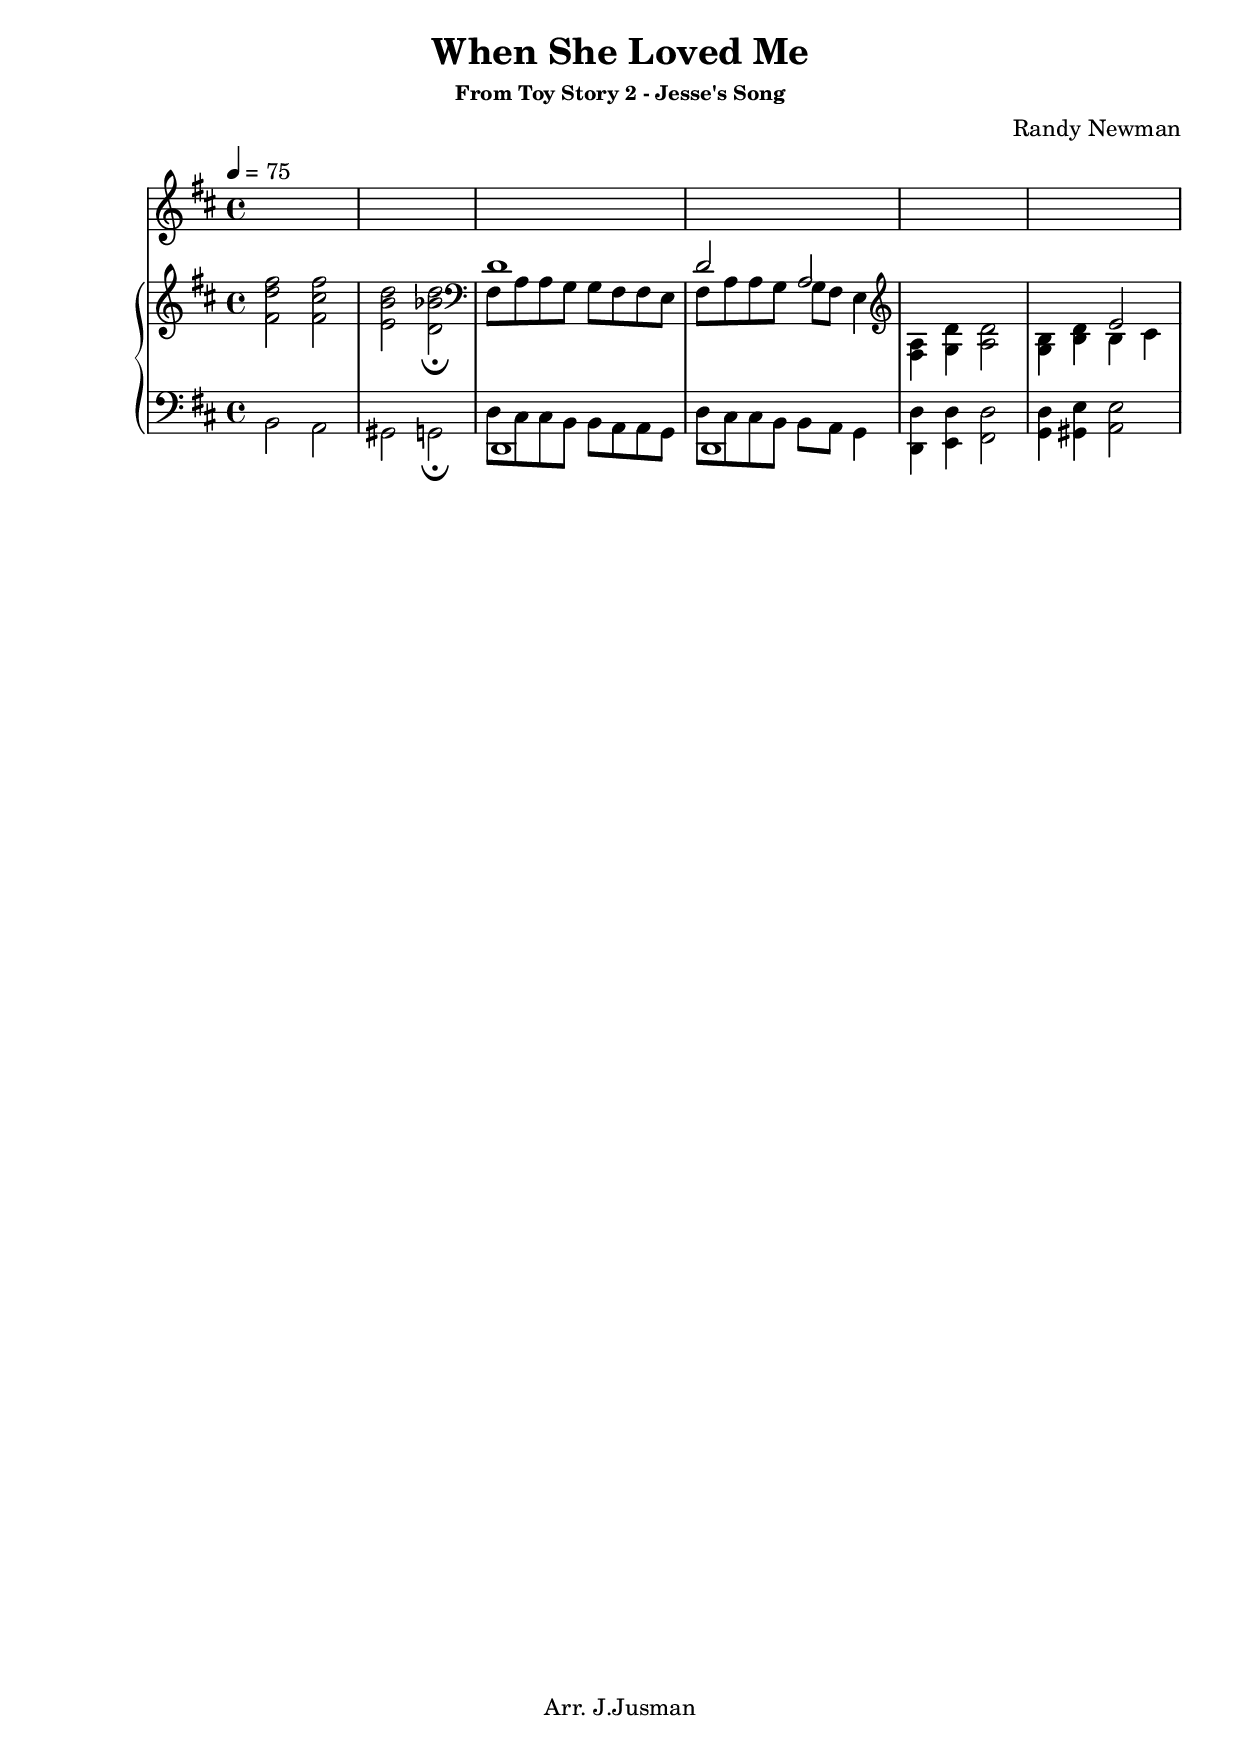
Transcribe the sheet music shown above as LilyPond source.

\version "2.19.37"

\header {
  title = "When She Loved Me"
  subsubtitle = "From Toy Story 2 - Jesse's Song"
  composer = "Randy Newman"
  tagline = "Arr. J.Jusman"
}

melody = \relative c'' {
  \clef treble
  \key d \major
  \time 4/4
  \tempo 4 = 75

}

upper = \relative c' {
  \clef treble
  \key d \major
  \time 4/4

  <fis d' fis>2 <fis cis' fis>2
  <e b' d>2 <d bes' d>2 \fermata

  \clef bass
  << {d1} \\ {fis,8 a a g g fis fis e} >>
  << {d'2 a2} \\ {fis8 a a g g fis e4} >>

  \clef treble
  <fis a>4 <g d'>4 <a d>2
  <g b>4 <b d>4 << {e2} \\ {b4 cis4} >>

}

lower = \relative c {
  \clef bass
  \key d \major
  \time 4/4

  b2 a2
  gis2 g2 \fermata

  << {d1} \\ {d'8 cis cis b b a a g} >>
  << {d1} \\ {d'8 cis cis b b a g4} >>

  <d d'>4 <e d'>4 <fis d'>2
  <g d'>4 <gis e'>4 <a e'>2

}

\book {
  \bookOutputName "WhenSheLovedMe"
  \score {
    \new Staff <<
      \new Voice = "melody" { \set midiInstrument = #"flute" \voiceOne \melody }
      \new PianoStaff <<
        \new Voice = "upper" { \set midiInstrument = #"music box" \voiceTwo \upper }
        \new Voice = "lower" { \set midiInstrument = #"music box" \voiceTwo \lower }
      >>
    >>
    \layout {
      \context { \Staff \RemoveEmptyStaves }
    }
    \midi {
      \context { \Staff \remove "Staff_performer" }
      \context { \Voice \consists "Staff_performer" }
    }
  }
}
